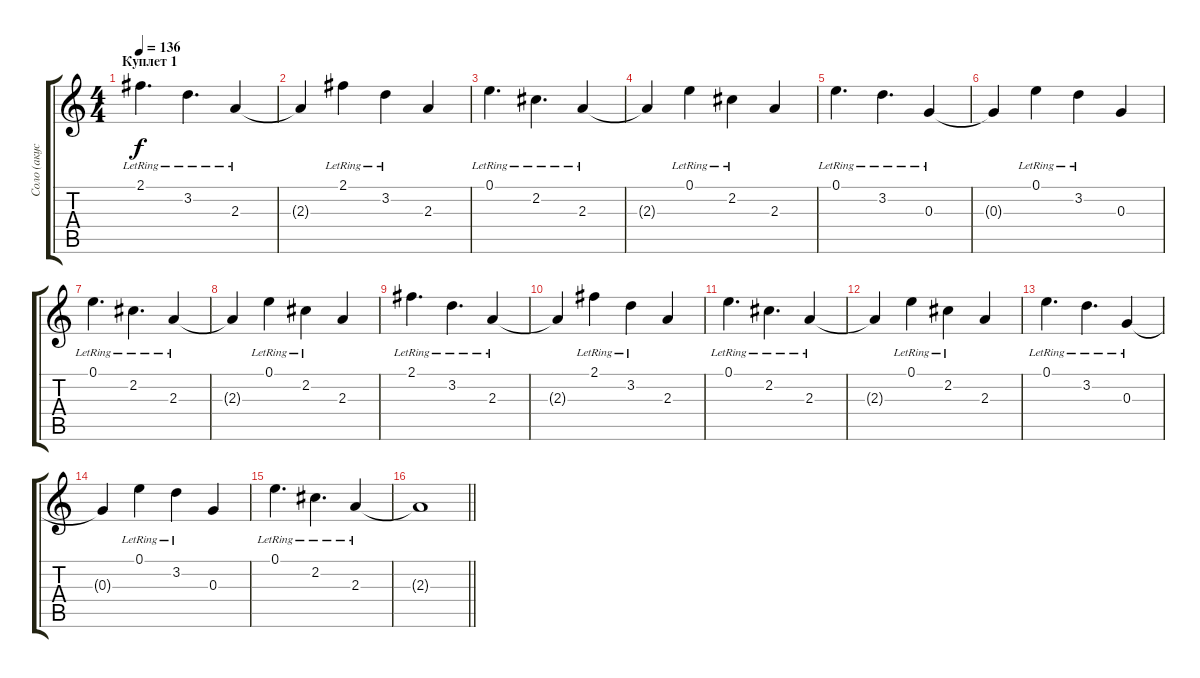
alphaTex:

\track ("Соло (акустика)" "Соло (акус") {instrument electricguitarmuted}
\staff {score tabs}
\tuning (E4 B3 G3 D3 A2 E2) {hide}
\ts (4 4)
\section ("" "Куплет 1")
\tempo 136
\clef g2
\ks c
2.1{lr}.4{d dy f volume 14} 3.2{lr}.4{d} 2.3{lr}.4 |
2.3{t}.4 2.1{lr}.4 3.2{lr}.4 2.3.4 |
0.1{lr}.4{d} 2.2{lr}.4{d} 2.3{lr}.4 |
2.3{t}.4 0.1{lr}.4 2.2{lr}.4 2.3.4 |
0.1{lr}.4{d} 3.2{lr}.4{d} 0.3{lr}.4 |
0.3{t}.4 0.1{lr}.4 3.2{lr}.4 0.3.4 |
0.1{lr}.4{d} 2.2{lr}.4{d} 2.3{lr}.4 |
2.3{t}.4 0.1{lr}.4 2.2{lr}.4 2.3.4 |
2.1{lr}.4{d volume 14} 3.2{lr}.4{d} 2.3{lr}.4 |
2.3{t}.4 2.1{lr}.4 3.2{lr}.4 2.3.4 |
0.1{lr}.4{d} 2.2{lr}.4{d} 2.3{lr}.4 |
2.3{t}.4 0.1{lr}.4 2.2{lr}.4 2.3.4 |
0.1{lr}.4{d} 3.2{lr}.4{d} 0.3{lr}.4 |
0.3{t}.4 0.1{lr}.4 3.2{lr}.4 0.3.4 |
0.1{lr}.4{d} 2.2{lr}.4{d} 2.3{lr}.4 |
\barLineRight lightlight
2.3{t}.1
